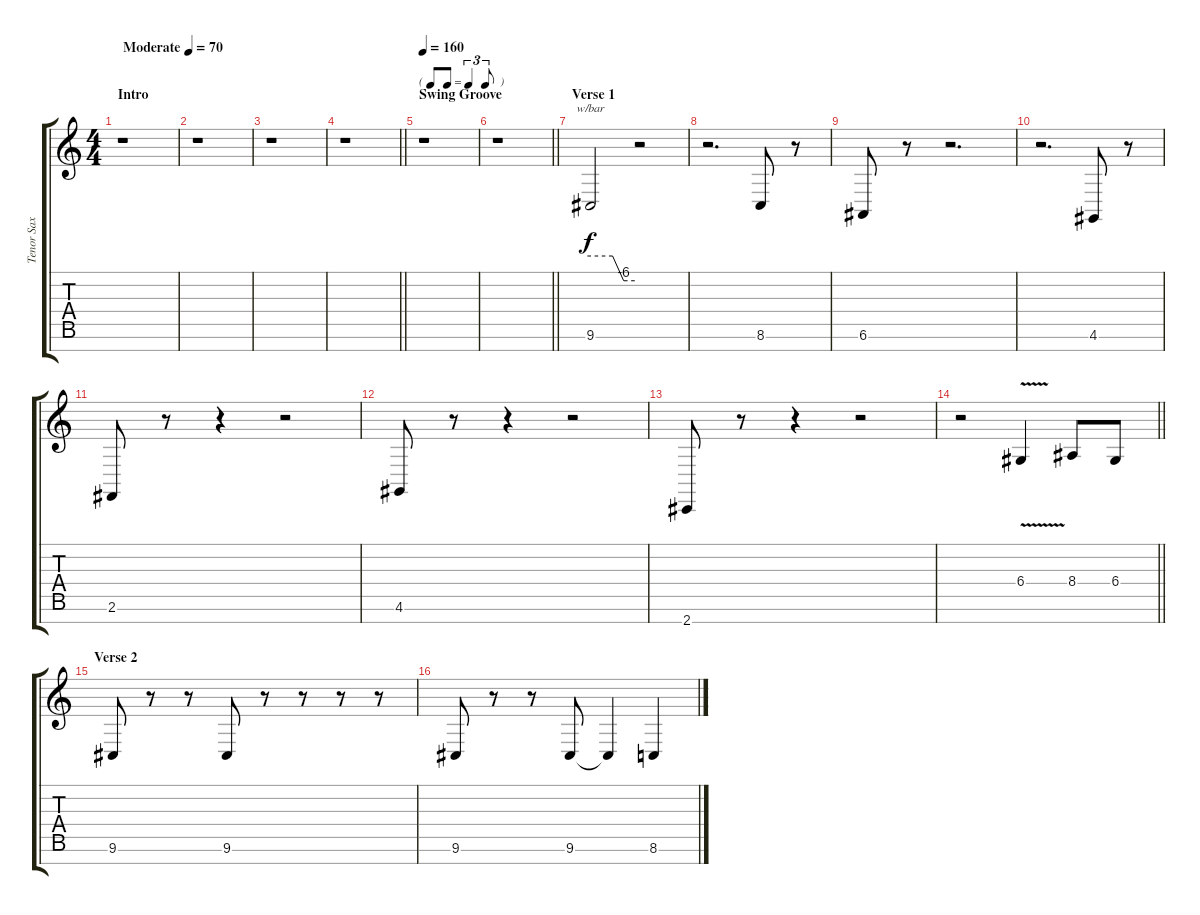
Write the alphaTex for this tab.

\track ("Tenor Sax" "Tenor Sax") {instrument tenorsax}
\staff {score tabs}
\tuning (E4 B3 G3 D3 A2 E2 B1) {hide}
\ts (4 4)
\section ("" "Intro")
\tempo (70 "Moderate")
\clef g2
\ks c
r.1{dy f instrument tenorsax} |
r.1 |
r.1 |
\barLineRight lightlight
r.1 |
\tf triplet8th
\section ("" "Swing Groove")
\tempo 160
r.1 |
\barLineRight lightlight
r.1 |
\section ("" "Verse 1")
9.6.2{tbe (custom default 0 0 30 0 45 -24 60 -24)} r.2 |
r.2{d} 8.6.8 r.8 |
6.6.8 r.8 r.2{d} |
r.2{d} 4.6.8 r.8 |
2.6.8 r.8 r.4 r.2 |
4.6.8 r.8 r.4 r.2 |
2.7.8 r.8 r.4 r.2 |
\barLineRight lightlight
r.2 6.4{v}.4 8.4.8 6.4.8 |
\section ("" "Verse 2")
9.6.8 r.8 r.8 9.6.8 r.8 r.8 r.8 r.8 |
9.6.8 r.8 r.8 9.6.8 9.6{t}.4 8.6.4
